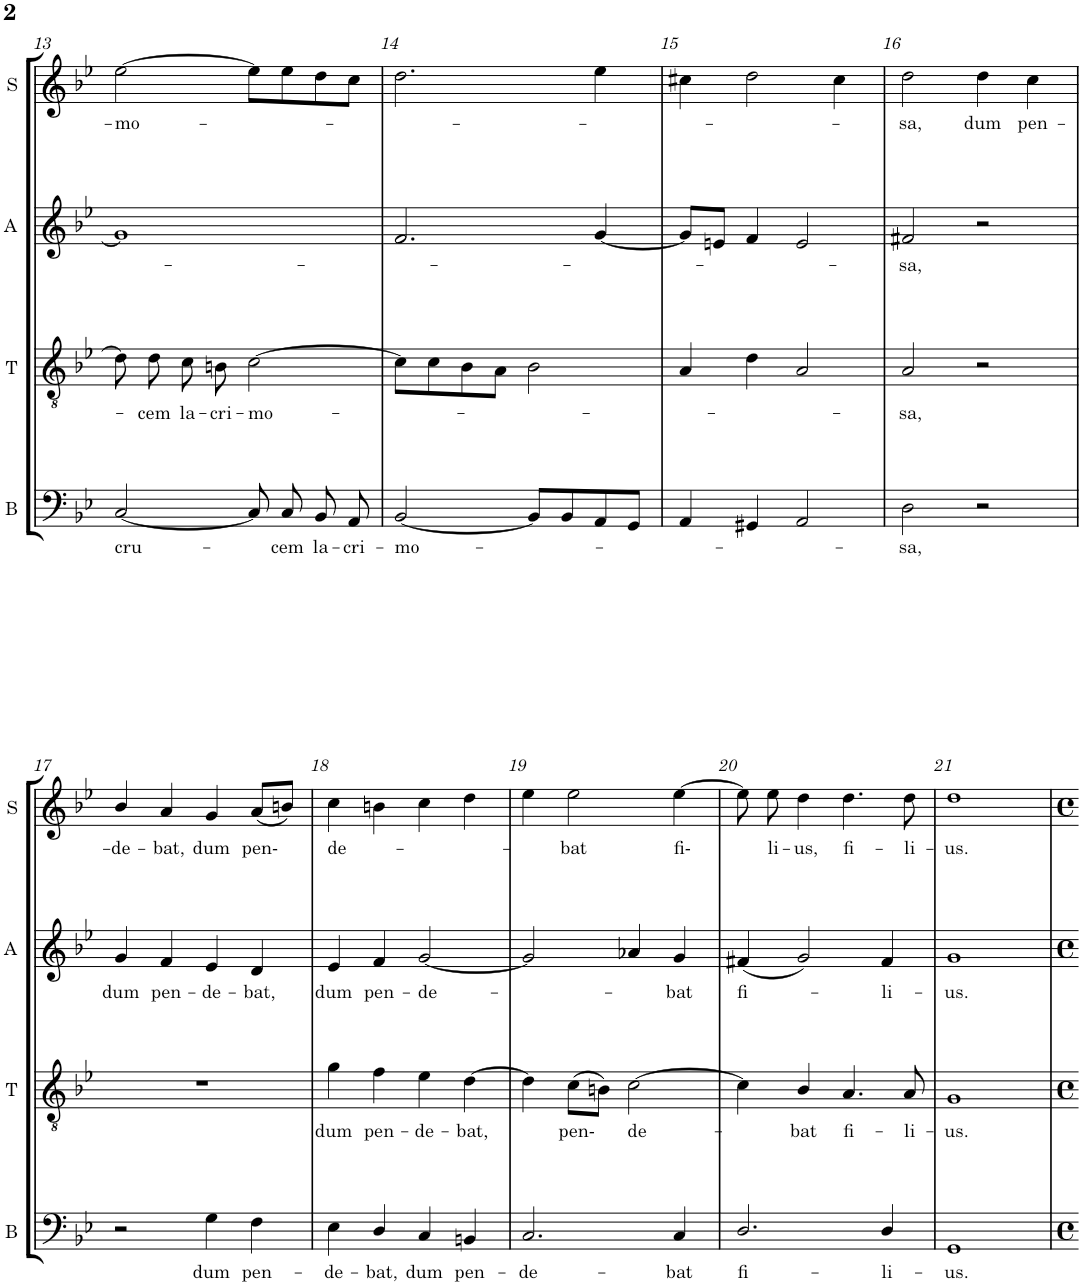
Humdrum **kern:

**kern	**text	**kern	**text	**kern	**text	**kern	**text
*part4	*part4	*part3	*part3	*part2	*part2	*part1	*part1
*staff4	*staff4	*staff3	*staff3	*staff2	*staff2	*staff1	*staff1
*I"Bass	*	*I"Tenor	*	*I"Alto	*	*I"Soprano	*
*I'B	*	*I'T	*	*I'A	*	*I'S	*
!!LO:PB:g=z
*clefF4	*	*clefGv2	*	*clefG2	*	*clefG2	*
*k[b-e-]	*	*k[b-e-]	*	*k[b-e-]	*	*k[b-e-]	*
*M4/4	*	*M4/4	*	*M4/4	*	*M4/4	*
*met(c)	*	*met(c)	*	*met(c)	*	*met(c)	*
=13	=13	=13	=13	=13	=13	=13	=13
!	!LO:LY:b	!	!	!	!	!	!LO:LY:b
[2C/	cru-	8d\]	.	1g]	.	[2ee-\	-mo-
!	!	!	!LO:LY:b	!	!	!	!
.	.	8d\	-cem	.	.	.	.
!	!	!	!LO:LY:b	!	!	!	!
.	.	8c\	la-	.	.	.	.
!	!	!	!LO:LY:b	!	!	!	!
.	.	8Bn\	-cri-	.	.	.	.
!	!	!	!LO:LY:b	!	!	!	!
8C/]	.	[2c\	-mo-	.	.	8ee-\L]	.
!	!LO:LY:b	!	!	!	!	!	!
8C/	-cem	.	.	.	.	8ee-\	.
!	!LO:LY:b	!	!	!	!	!	!
8BB-/	la-	.	.	.	.	8dd\	.
!	!LO:LY:b	!	!	!	!	!	!
8AA/	-cri-	.	.	.	.	8cc\J	.
=14	=14	=14	=14	=14	=14	=14	=14
!	!LO:LY:b	!	!	!	!	!	!
[2BB-/	-mo-	8c\L]	.	2.f/	.	2.dd\	.
.	.	8c\	.	.	.	.	.
.	.	8B-\	.	.	.	.	.
.	.	8A\J	.	.	.	.	.
8BB-/L]	.	2B-\	.	.	.	.	.
8BB-/	.	.	.	.	.	.	.
8AA/	.	.	.	[4g/	.	4ee-\	.
8GG/J	.	.	.	.	.	.	.
=15	=15	=15	=15	=15	=15	=15	=15
4AA/	.	4A/	.	8g/L]	.	4cc#X\	.
.	.	.	.	8en/J	.	.	.
4GG#X/	.	4d\	.	4f/	.	2dd\	.
2AA/	.	2A/	.	2e/	.	.	.
.	.	.	.	.	.	4cc#\	.
=16	=16	=16	=16	=16	=16	=16	=16
!	!LO:LY:b	!	!LO:LY:b	!	!LO:LY:b	!	!LO:LY:b
2D\	-sa,	2A/	-sa,	2f#X/	-sa,	2dd\	-sa,
!	!	!	!	!	!	!	!LO:LY:b
2r	.	2r	.	2r	.	4dd\	dum
!	!	!	!	!	!	!	!LO:LY:b
.	.	.	.	.	.	4cc\	pen-
!!LO:LB:g=z
=17	=17	=17	=17	=17	=17	=17	=17
!	!	!	!	!	!LO:LY:b	!	!LO:LY:b
2r	.	1r	.	4g/	dum	4b-/	-de-
!	!	!	!	!	!LO:LY:b	!	!LO:LY:b
.	.	.	.	4f/	pen-	4a/	-bat,
!	!LO:LY:b	!	!	!	!LO:LY:b	!	!LO:LY:b
4G\	dum	.	.	4e-/	-de-	4g/	dum
!	!LO:LY:b	!	!	!	!LO:LY:b	!	!LO:LY:b
4F\	pen-	.	.	4d/	-bat,	(<8a/L	pen-
.	.	.	.	.	.	8bn/J)	.
=18	=18	=18	=18	=18	=18	=18	=18
!	!LO:LY:b	!	!LO:LY:b	!	!LO:LY:b	!	!LO:LY:b
4E-\	-de-	4g\	dum	4e-/	dum	4cc\	de-
!	!LO:LY:b	!	!LO:LY:b	!	!LO:LY:b	!	!
4D/	-bat,	4f\	pen-	4f/	pen-	4bn\	.
!	!LO:LY:b	!	!LO:LY:b	!	!LO:LY:b	!	!
4C/	dum	4e-\	-de-	[2g/	-de-	4cc\	.
!	!LO:LY:b	!	!LO:LY:b	!	!	!	!
4BBn/	pen-	[4d\	-bat,	.	.	4dd\	.
=19	=19	=19	=19	=19	=19	=19	=19
!	!LO:LY:b	!	!	!	!	!	!
2.C/	-de-	4d\]	.	2g/]	.	4ee-\	.
!	!	!	!LO:LY:b	!	!	!	!LO:LY:b
.	.	(>8c\L	pen-	.	.	2ee-\	-bat
.	.	8Bn\J)	.	.	.	.	.
!	!	!	!LO:LY:b	!	!	!	!
.	.	[2c\	de-	4a-X/	.	.	.
!	!LO:LY:b	!	!	!	!LO:LY:b	!	!LO:LY:b
4C/	-bat	.	.	4g/	-bat	[4ee-\	fi-
=20	=20	=20	=20	=20	=20	=20	=20
!	!LO:LY:b	!	!	!	!LO:LY:b	!	!
2.D/	fi-	4c\]	.	(<4f#X/	fi-	8ee-\]	.
!	!	!	!	!	!	!	!LO:LY:b
.	.	.	.	.	.	8ee-\	li-
!	!	!	!LO:LY:b	!	!	!	!LO:LY:b
.	.	4B-/	-bat	2g/)	.	4dd\	-us,
!	!	!	!LO:LY:b	!	!	!	!LO:LY:b
.	.	4.A/	fi-	.	.	4.dd\	fi-
!	!LO:LY:b	!	!	!	!LO:LY:b	!	!
4D/	-li-	.	.	4f#/	-li-	.	.
!	!	!	!LO:LY:b	!	!	!	!LO:LY:b
.	.	8A/	-li-	.	.	8dd\	-li-
=21	=21	=21	=21	=21	=21	=21	=21
!	!LO:LY:b	!	!LO:LY:b	!	!LO:LY:b	!	!LO:LY:b
1GG	-us.	1G	-us.	1g	-us.	1dd	-us.
=	=	=	=	=	=	=	=
*-	*-	*-	*-	*-	*-	*-	*-
